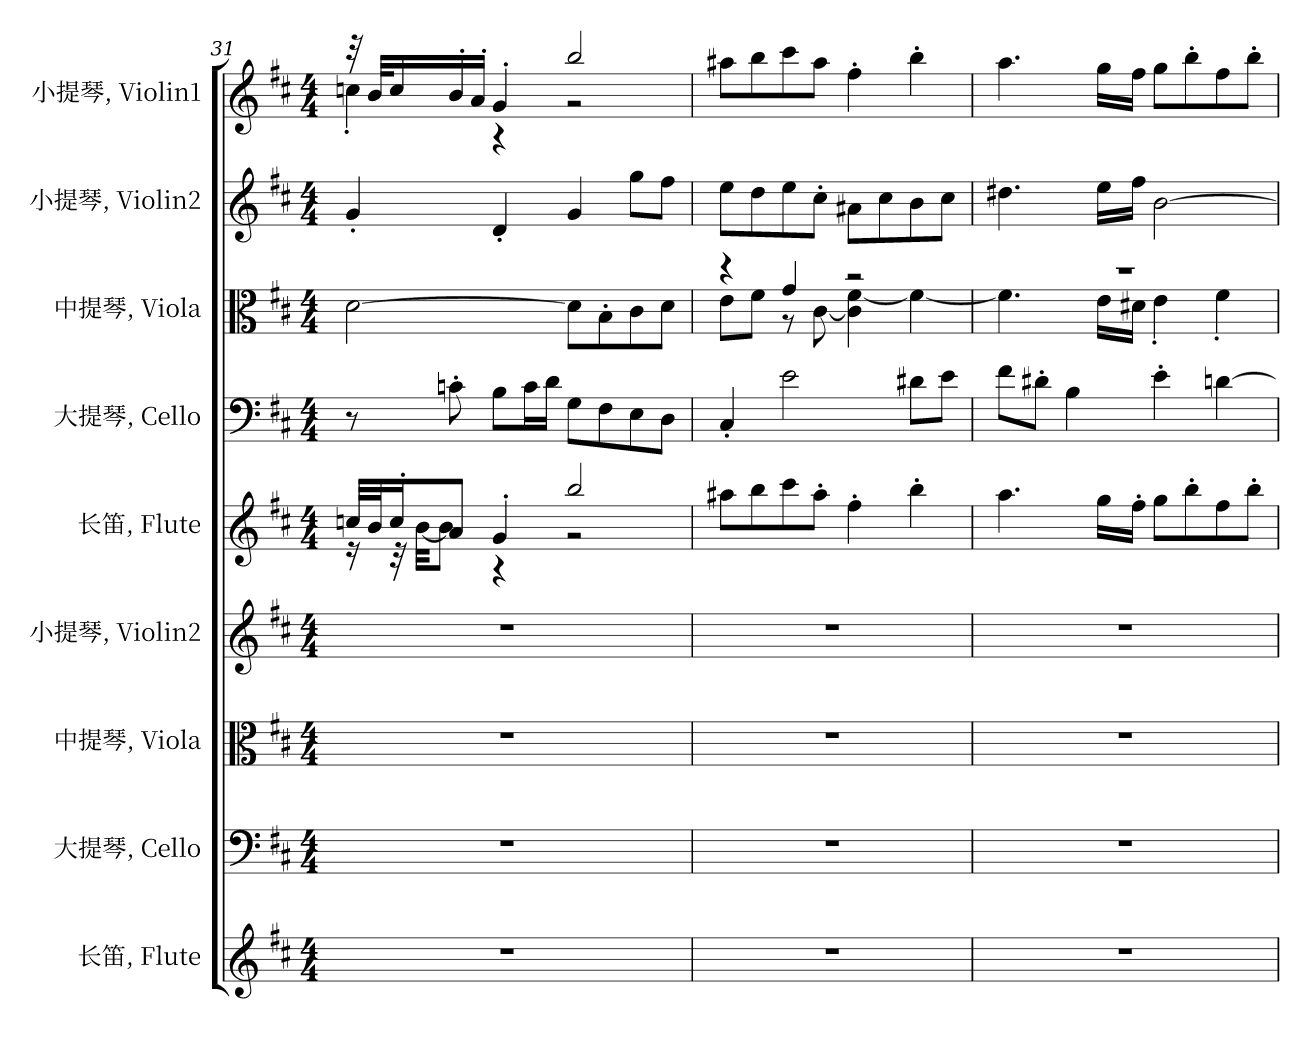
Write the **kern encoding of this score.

**kern	**kern	**kern	**kern	**kern	**kern	**kern	**kern	**kern
*part9	*part8	*part7	*part6	*part5	*part4	*part3	*part2	*part1
*staff9	*staff8	*staff7	*staff6	*staff5	*staff4	*staff3	*staff2	*staff1
*I"长笛, Flute	*I"大提琴, Cello	*I"中提琴, Viola	*I"小提琴, Violin2	*I"长笛, Flute	*I"大提琴, Cello	*I"中提琴, Viola	*I"小提琴, Violin2	*I"小提琴, Violin1
*I'Fl.	*	*I'Vla.	*I'Vln.	*I'Fl.	*	*I'Vla.	*I'Vln.	*I'Vln.
!!LO:PB:g=z
*clefG2	*clefF4	*clefC3	*clefG2	*clefG2	*clefF4	*clefC3	*clefG2	*clefG2
*k[f#c#]	*k[f#c#]	*k[f#c#]	*k[f#c#]	*k[f#c#]	*k[f#c#]	*k[f#c#]	*k[f#c#]	*k[f#c#]
*M4/4	*M4/4	*M4/4	*M4/4	*M4/4	*M4/4	*M4/4	*M4/4	*M4/4
=31	=31	=31	=31	=31	=31	=31	=31	=31
*	*	*	*	*^	*	*	*	*^
1r	1r	1r	1r	32ccn/LLL	16r	8r	[2d\	4g'/	32r	4ccn'\
.	.	.	.	32b/J	.	.	.	.	32b/KLL	.
.	.	.	.	16cc'/J	32r	.	.	.	16cc/	.
.	.	.	.	.	[32b\KKL	.	.	.	.	.
.	.	.	.	8a/J	8b\J]	8cn'\	.	.	16b'/	.
.	.	.	.	.	.	.	.	.	16a'/JJ	.
.	.	.	.	4g'/	4r	8B\L	.	4d'/	4g'/	4r
.	.	.	.	.	.	16c\L	.	.	.	.
.	.	.	.	.	.	16d\JJ	.	.	.	.
.	.	.	.	2bb/	2r	8G\L	8d\L]	4g/	2bb/	2r
.	.	.	.	.	.	8F#\	8B'\	.	.	.
.	.	.	.	.	.	8E\	8c#\	8gg\L	.	.
.	.	.	.	.	.	8D\J	8d\J	8ff#\J	.	.
*	*	*	*	*v	*v	*	*	*	*v	*v
=32	=32	=32	=32	=32	=32	=32	=32	=32
*	*	*	*	*	*	*^	*	*
1r	1r	1r	1r	8aa#X\L	4C#'/	4r	8e\L	8ee\L	8aa#X\L
.	.	.	.	8bb\	.	.	8f#\J	8dd\	8bb\
.	.	.	.	8ccc#\	2e\	4g/	8r	8ee\	8ccc#\
.	.	.	.	8aa#'\J	.	.	[8c#\	8cc#'\J	8aa#\J
.	.	.	.	4ff#'\	.	2r	4c#\] [4f#\	8a#X\L	4ff#'\
.	.	.	.	.	.	.	.	8cc#\	.
.	.	.	.	4bb'\	8d#X\L	.	4f#\_	8b\	4bb'\
.	.	.	.	.	8e\J	.	.	8cc#\J	.
=33	=33	=33	=33	=33	=33	=33	=33	=33	=33
1r	1r	1r	1r	4.aa\	8f#\L	1r	4.f#\]	4.dd#X\	4.aa\
.	.	.	.	.	8d#X'\J	.	.	.	.
.	.	.	.	.	4B\	.	.	.	.
.	.	.	.	16gg\LL	.	.	16e\LL	16ee\LL	16gg\LL
.	.	.	.	16ff#'\JJ	.	.	16d#X\JJ	16ff#\JJ	16ff#\JJ
.	.	.	.	8gg\L	4e'\	.	4e'\	[2b\	8gg\L
.	.	.	.	8bb'\	.	.	.	.	8bb'\
.	.	.	.	8ff#\	[4dn\	.	4f#'\	.	8ff#\
.	.	.	.	8bb'\J	.	.	.	.	8bb'\J
*	*	*	*	*	*	*v	*v	*	*
=	=	=	=	=	=	=	=	=
*-	*-	*-	*-	*-	*-	*-	*-	*-
